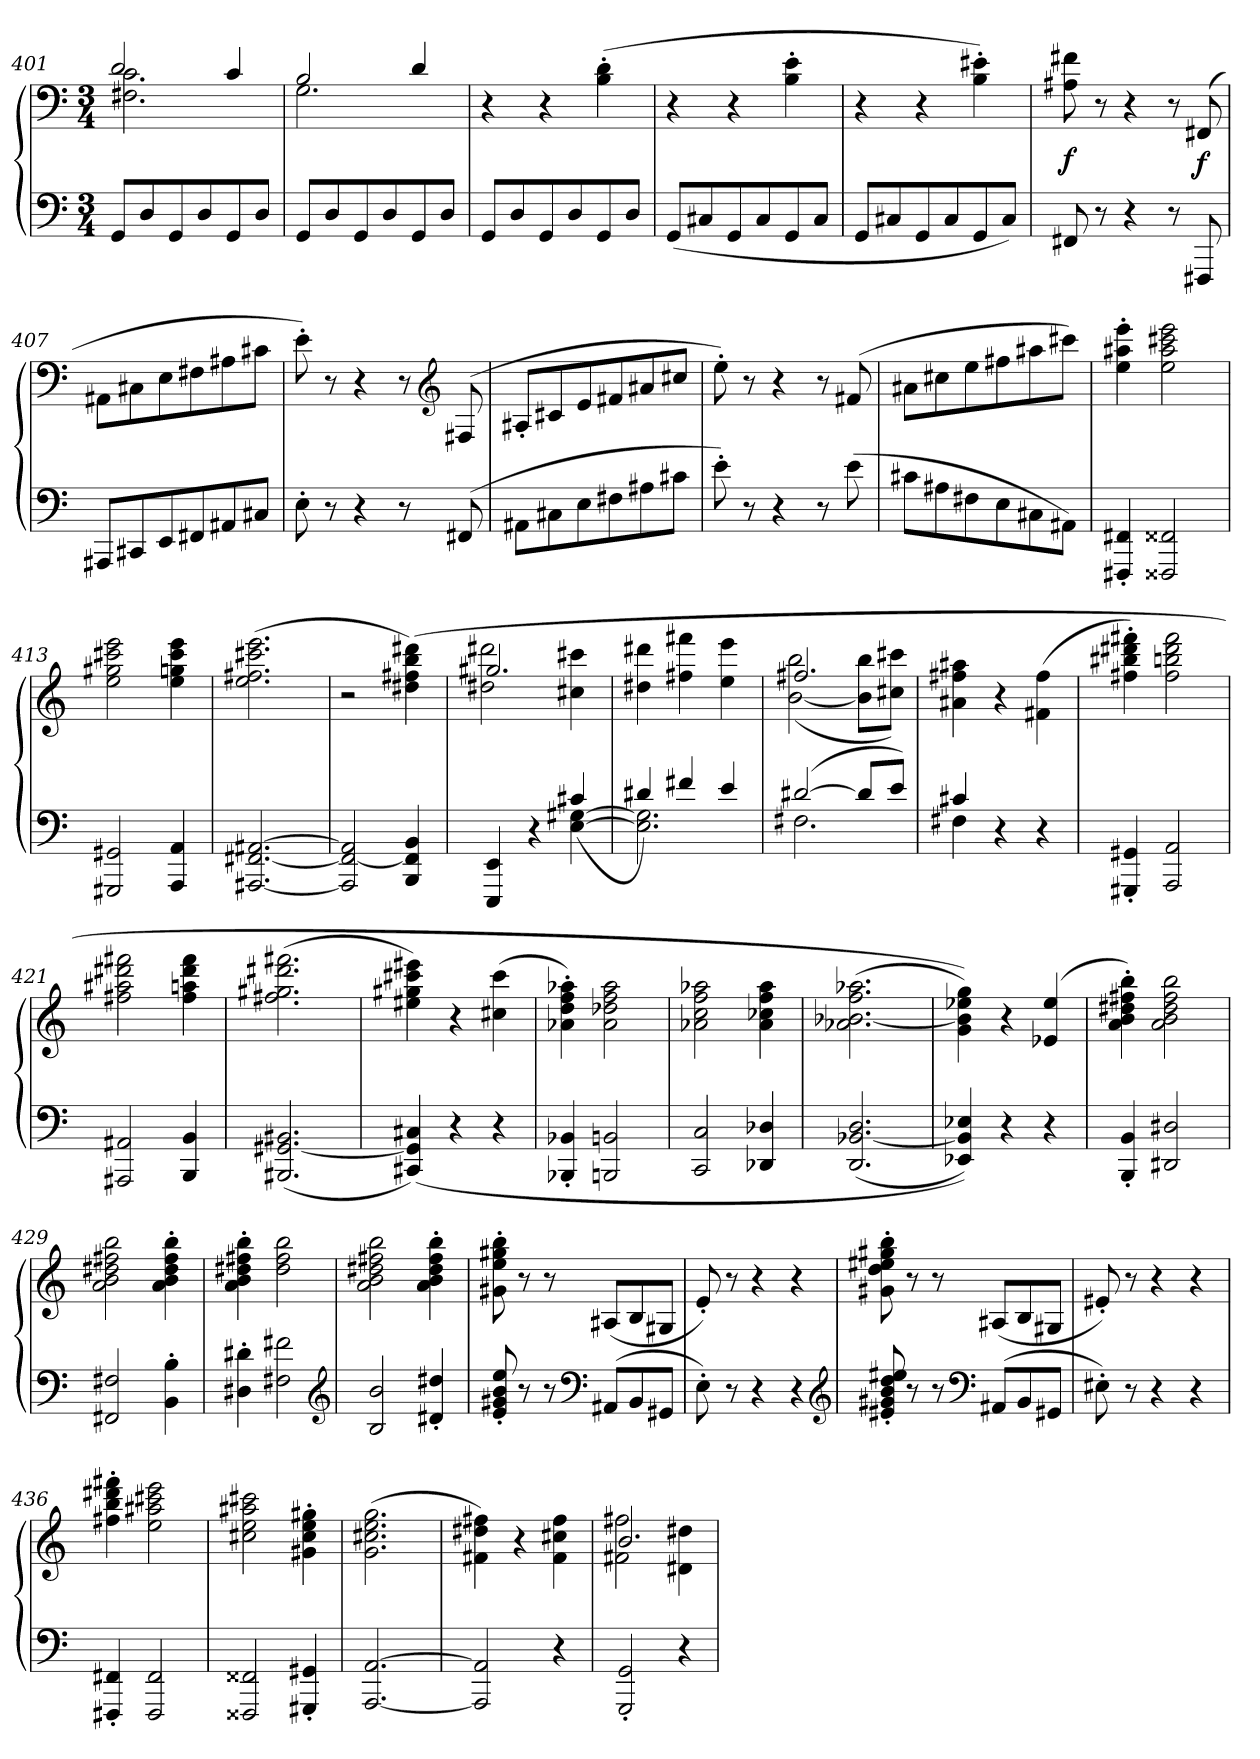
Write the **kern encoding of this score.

**kern	**kern	**dynam
*part1	*part1	*part1
*staff2	*staff1	*staff1/2
*clefF4	*clefF4	*
*k[]	*k[]	*
*M3/4	*M3/4	*
=401	=401	=401
*	*^	*
8GG/L	2d/	2.F#X\ 2.c\	.
8D/	.	.	.
8GG/	.	.	.
8D/	.	.	.
8GG/	4c/	.	.
8D/J	.	.	.
=402	=402	=402	=402
8GG/L	2B/	2.G\	.
8D/	.	.	.
8GG/	.	.	.
8D/	.	.	.
8GG/	4d/	.	.
8D/J	.	.	.
*	*v	*v	*
=403	=403	=403
8GG/L	4r	.
8D/	.	.
8GG/	4r	.
8D/	.	.
8GG/	(4B'\ 4d'\	.
8D/J	.	.
=404	=404	=404
(8GG/L	4r	.
8C#X/	.	.
8GG/	4r	.
8C#/	.	.
8GG/	4B'\ 4e'\	.
8C#/J	.	.
=405	=405	=405
8GG/L	4r	.
8C#X/	.	.
8GG/	4r	.
8C#/	.	.
8GG/	4B'\ 4e#X'\)	.
8C#/J)	.	.
=406	=406	=406
8FF#X/	8A#X\ 8f#X\	f
8r	8r	.
4r	4r	.
8r	8r	.
8FFF#X/	(8FF#X/	f
=407	=407	=407
8AAA#X/L	8AA#X\L	.
8CC#X/	8C#X\	.
8EE/	8E\	.
8FF#X/	8F#X\	.
8AA#X/	8A#X\	.
8C#X/J	8c#X\J	.
=408	=408	=408
8E'\	8e'\)	.
8r	8r	.
4r	4r	.
8r	8r	.
*	*clefG2	*
(8FF#X/	(8F#X/	.
=409	=409	=409
8AA#X\L	8A#X'/L	.
8C#X\	8c#X/	.
8E\	8e/	.
8F#X\	8f#X/	.
8A#X\	8a#X/	.
8c#X\J	8cc#X/J	.
=410	=410	=410
8e'\)	8ee'\)	.
8r	8r	.
4r	4r	.
8r	8r	.
(8e\	(8f#X/	.
=411	=411	=411
8c#X\L	8a#X\L	.
8A#X\	8cc#X\	.
8F#X\	8ee\	.
8E\	8ff#X\	.
8C#X\	8aa#X\	.
8AA#X\J)	8ccc#X\J)	.
=412	=412	=412
4FFF#X'/ 4FF#X'/	4ee'\ 4aa#X'\ 4eee'\	.
2FFF##X/ 2FF##X/	2ee\ 2aa#\ 2ccc#X\ 2eee\	.
=413	=413	=413
2GGG#X/ 2GG#X/	2ee\ 2gg#X\ 2ccc#X\ 2eee\	.
4AAA/ 4AA/	4ee\ 4ggn\ 4ccc#\ 4eee\	.
=414	=414	=414
[2.AAA#X/ [2.FF#X/ [2.AA#X/	(2.ee\ 2.ff#X\ 2.ccc#X\ 2.eee\	.
=415	=415	=415
2AAA#]/ 2FF#_/ 2AA#]/	2r	.
4BBB/ 4FF#]/ 4BB/	(4dd#X\ 4ff#X\ 4bb\ 4ddd#X\)	.
=416	=416	=416
*^	*^	*
4EEE/ 4EE/	2ryy	2.gg#X/	2dd#X\ 2ddd#X\	.
4r	.	.	.	.
[4E\ [4G#X\	(4c#X/	.	4cc#X\ 4ccc#X\	.
*	*	*v	*v	*
=417	=417	=417	=417
4d#X/)	2.E]\ 2.G#]\	4dd#X\ 4ddd#X\	.
4f#X/	.	4ff#X\ 4fff#X\	.
4e/	.	4ee\ 4eee\	.
=418	=418	=418	=418
*	*	*^	*
([2d#X/	2.F#X\	2.ff#X/	([2b\ 2bb\	.
8d#/L]	.	.	8b]\ 8bb\L	.
8e/J)	.	.	8cc#X\ 8ccc#X\J)	.
*	*	*v	*v	*
=419	=419	=419	=419
4c#X/	4F#X\	4a#X\ 4ff#X\ 4aa#X\	.
4r	2ryy	4r	.
4r	.	(4f#X\ 4ff#\	.
*v	*v	*	*
=420	=420	=420
4GGG#X'/ 4GG#X'/	4ff#X'\ 4bb#X'\ 4ddd#X'\ 4fff#X'\)	.
2AAA/ 2AA/	2ff#\ 2bbn\ 2ddd#\ 2fff#\	.
=421	=421	=421
2AAA#X/ 2AA#X/	2ff#X\ 2aa#X\ 2ddd#X\ 2fff#X\	.
4BBB/ 4BB/	4ff#\ 4aan\ 4ddd#\ 4fff#\	.
=422	=422	=422
(2.BBB#X/ [2.GG#X/ 2.BB#X/	(2.ff#X\ 2.gg#X\ 2.ddd#X\ 2.fff#X\	.
=423	=423	=423
(4CC#X/ 4GG#]/ 4C#X/)	4ee#X\ 4gg#X\ 4ccc#X\ 4eee#X\)	.
4r	4r	.
4r	(4cc#X\ 4ccc#\	.
=424	=424	=424
4BBB-X'/ 4BB-X'/	4a-X'\ 4dd'\ 4ff'\ 4aa-X'\)	.
2BBBn/ 2BBn/	2a-\ 2dd-X\ 2ff\ 2aa-\	.
=425	=425	=425
2CC/ 2C/	2a-X\ 2cc\ 2ff\ 2aa-X\	.
4DD-X/ 4D-X/	4a-\ 4cc-X\ 4ff\ 4aa-\	.
=426	=426	=426
(2.DD/ [2.BB-X/ 2.D/	(2.a-X\ [2.b-X\ 2.ff\ 2.aa-X\	.
=427	=427	=427
4EE-X/ 4BB-]/ 4E-X/))	4g\ 4b-]\ 4ee-X\ 4gg\))	.
4r	4r	.
4r	(4e-X/ 4ee-/	.
=428	=428	=428
4BBB'/ 4BB'/	4a'\ 4b'\ 4dd#X'\ 4ff#X'\ 4bb'\)	.
2DD#X/ 2D#X/	2a\ 2b\ 2dd#\ 2ff#\ 2bb\	.
=429	=429	=429
2FF#X/ 2F#X/	2a\ 2b\ 2dd#X\ 2ff#X\ 2bb\	.
4BB'\ 4B'\	4a'\ 4b'\ 4dd#'\ 4ff#'\ 4bb'\	.
=430	=430	=430
4D#X'\ 4d#X'\	4a'\ 4b'\ 4dd#X'\ 4ff#X'\ 4bb'\	.
2F#X\ 2f#X\	2dd#\ 2ff#\ 2bb\	.
*clefG2	*	*
=431	=431	=431
2B/ 2b/	2a\ 2b\ 2dd#X\ 2ff#X\ 2bb\	.
4d#X'/ 4dd#X'/	4a'\ 4b'\ 4dd#'\ 4ff#'\ 4bb'\	.
=432	=432	=432
8e'/ 8g#X'/ 8b'/ 8ee'/	8g#X'\ 8ee'\ 8gg#X'\ 8bb'\	.
8r	8r	.
8r	8r	.
*clefF4	*	*
(8AA#X/L	(8A#X/L	.
8BB/	8B/	.
8GG#X/J	8G#X/J	.
=433	=433	=433
8E'\)	8e'/)	.
8r	8r	.
4r	4r	.
4r	4r	.
*clefG2	*	*
=434	=434	=434
8e#X'/ 8g#X'/ 8b'/ 8dd'/ 8ee#X'/	8g#X'\ 8dd'\ 8ee#X'\ 8gg#X'\ 8bb'\	.
8r	8r	.
8r	8r	.
*clefF4	*	*
(8AA#X/L	(8A#X/L	.
8BB/	8B/	.
8GG#X/J	8G#X/J	.
=435	=435	=435
8E#X'\)	8e#X'/)	.
8r	8r	.
4r	4r	.
4r	4r	.
=436	=436	=436
4FFF#X'/ 4FF#X'/	4ff#X'\ 4bb'\ 4ddd#X'\ 4fff#X'\	.
2FFF#/ 2FF#/	2ee\ 2aa#X\ 2ccc#X\ 2eee\	.
=437	=437	=437
2FFF##X/ 2FF##X/	2cc#X\ 2ee\ 2aa#X\ 2ccc#X\	.
4GGG#X'/ 4GG#X'/	4g#X'\ 4cc#'\ 4ee'\ 4gg#X'\	.
=438	=438	=438
[2.AAA/ [2.AA/	(2.g\ 2.cc#X\ 2.ee\ 2.gg\	.
=439	=439	=439
2AAA]/ 2AA]/	4f#X\ 4dd#X\ 4ff#X\)	.
.	4r	.
4r	4f#\ 4cc#X\ 4ff#\	.
=440	=440	=440
*	*^	*
2GGG'/ 2GG'/	2.b/	2f#X\ 2ff#X\	.
4r	.	4d#X\ 4dd#X\	.
*	*v	*v	*
=	=	=
*-	*-	*-
